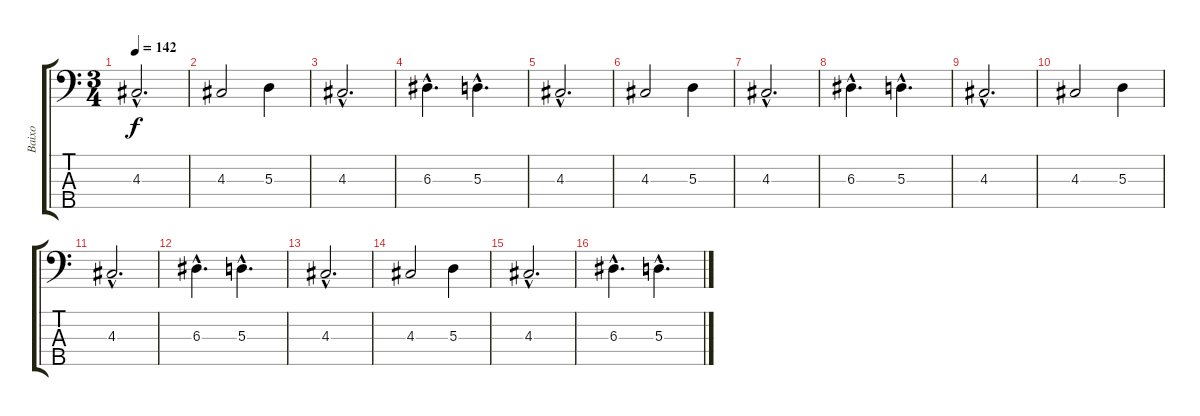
\track ("Baixo" "Baixo") {instrument electricbassfinger}
\staff {score tabs}
\tuning (G2 D2 A1 E1 B0) {hide}
\ts (3 4)
\tempo 142
\clef f4
\ks c
4.3{hac}.2{d dy f} |
4.3.2 5.3.4 |
4.3{hac}.2{d} |
6.3{hac}.4{d} 5.3{hac}.4{d} |
4.3{hac}.2{d} |
4.3.2 5.3.4 |
4.3{hac}.2{d} |
6.3{hac}.4{d} 5.3{hac}.4{d} |
4.3{hac}.2{d} |
4.3.2 5.3.4 |
4.3{hac}.2{d} |
6.3{hac}.4{d} 5.3{hac}.4{d} |
4.3{hac}.2{d} |
4.3.2 5.3.4 |
4.3{hac}.2{d} |
6.3{hac}.4{d} 5.3{hac}.4{d}
